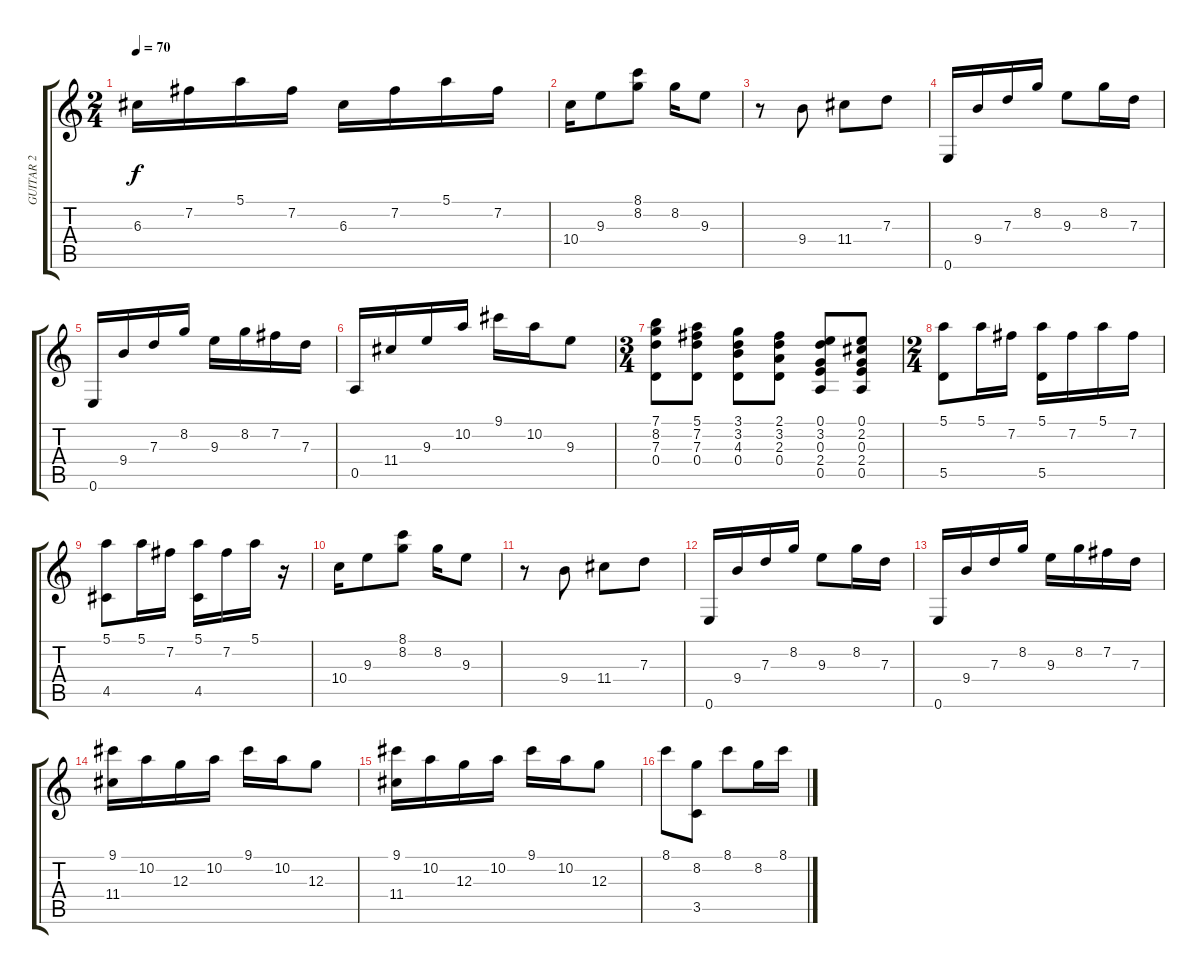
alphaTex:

\track ("GUITAR 2" "GUITAR 2") {instrument electricguitarjazz}
\staff {score tabs}
\tuning (E4 B3 G3 D3 A2 E2) {hide}
\ts (2 4)
\tempo 70
\clef g2
\ks c
6.3.16{dy f} 7.2.16 5.1.16 7.2.16 6.3.16 7.2.16 5.1.16 7.2.16 |
10.4.16 9.3.8 (8.1 8.2).8 8.2.16 9.3.8 |
r.8 9.4.8 11.4.8 7.3.8 |
0.6.16 9.4.16 7.3.16 8.2.16 9.3.8 8.2.16 7.3.16 |
0.6.16 9.4.16 7.3.16 8.2.16 9.3.16 8.2.16 7.2.16 7.3.16 |
0.5.16 11.4.16 9.3.16 10.2.16 9.1.16 10.2.16 9.3.8 |
\ts (3 4)
(7.1 8.2 7.3 0.4).8 (5.1 7.2 7.3 0.4).8 (3.1 3.2 4.3 0.4).8 (2.1 3.2 2.3 0.4).8 (0.1 3.2 0.3 2.4 0.5).8 (0.1 2.2 0.3 2.4 0.5).8 |
\ts (2 4)
(5.1 5.5).8 5.1.16 7.2.16 (5.1 5.5).16 7.2.16 5.1.16 7.2.16 |
(5.1 4.5).8 5.1.16 7.2.16 (5.1 4.5).16 7.2.16 5.1.16 r.16 |
10.4.16 9.3.8 (8.1 8.2).8 8.2.16 9.3.8 |
r.8 9.4.8 11.4.8 7.3.8 |
0.6.16 9.4.16 7.3.16 8.2.16 9.3.8 8.2.16 7.3.16 |
0.6.16 9.4.16 7.3.16 8.2.16 9.3.16 8.2.16 7.2.16 7.3.16 |
(9.1 11.4).16 10.2.16 12.3.16 10.2.16 9.1.16 10.2.16 12.3.8 |
(9.1 11.4).16 10.2.16 12.3.16 10.2.16 9.1.16 10.2.16 12.3.8 |
8.1.8 (8.2 3.5).8 8.1.8 8.2.16 8.1.16
